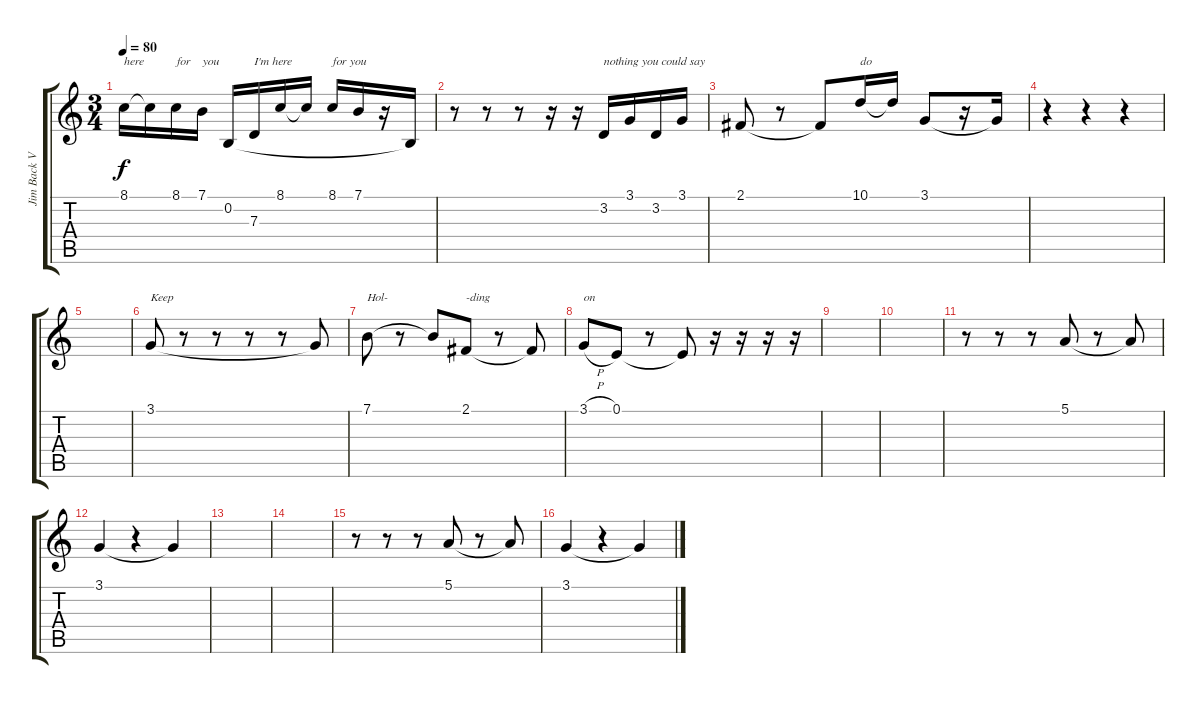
\track ("Jim Back Vocals" "Jim Back V") {instrument sopranosax}
\staff {score tabs}
\tuning (E4 B3 G3 D3 A2 E2) {hide}
\ts (3 4)
\tempo 80
\clef g2
\ks c
8.1.16{txt "here" dy f} 8.1{t}.16 8.1.16{txt "for"} 7.1.16{txt "you"} 0.2.16 7.3.16{txt "I'm here"} 8.1.16 8.1{t}.16 8.1.16{txt "for you"} 7.1.16 r.16 0.2{t}.16 |
r.8 r.8 r.8 r.16 r.16 3.2.16{txt "nothing you could say"} 3.1.16 3.2.16 3.1.16 |
2.1.8 r.8 2.1{t}.8 10.1.16{txt "do"} 10.1{t}.16 3.1.8 r.16 3.1{t}.16 |
r.4 r.4 r.4 |
|
3.1.8{txt "Keep"} r.8 r.8 r.8 r.8 3.1{t}.8 |
7.1.8{txt "Hol-"} r.8 7.1{t}.8 2.1.8{txt "-ding"} r.8 2.1{t}.8 |
3.1{h}.8{txt "on"} 0.1.8 r.8 0.1{t}.8 r.16 r.16 r.16 r.16 |
|
|
r.8 r.8 r.8 5.1.8 r.8 5.1{t}.8 |
3.1.4 r.4 3.1{t}.4 |
|
|
r.8 r.8 r.8 5.1.8 r.8 5.1{t}.8 |
3.1.4 r.4 3.1{t}.4
